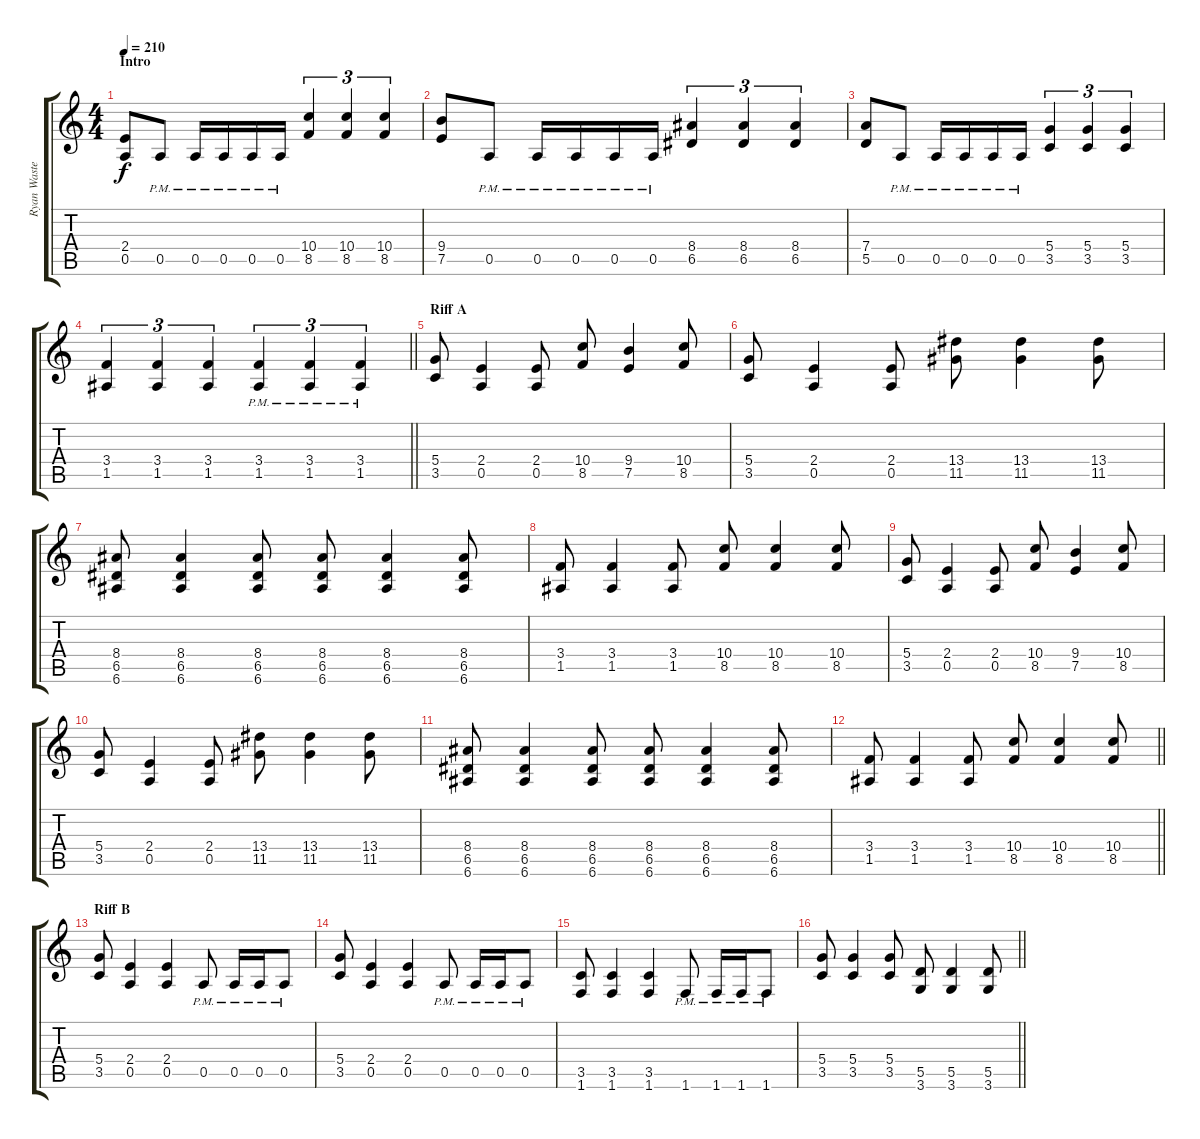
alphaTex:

\track ("Ryan Waste (Left)" "Ryan Waste") {instrument distortionguitar}
\staff {score tabs}
\tuning (E4 B3 G3 D3 A2 E2) {hide}
\ts (4 4)
\section ("" "Intro")
\tempo 210
\clef g2
\ks c
(2.4 0.5).8{dy f instrument distortionguitar} 0.5{pm}.8 0.5{pm}.16 0.5{pm}.16 0.5{pm}.16 0.5{pm}.16 (10.4 8.5).4{tu (3 2)} (10.4 8.5).4{tu (3 2)} (10.4 8.5).4{tu (3 2)} |
(9.4 7.5).8 0.5{pm}.8 0.5{pm}.16 0.5{pm}.16 0.5{pm}.16 0.5{pm}.16 (8.4 6.5).4{tu (3 2)} (8.4 6.5).4{tu (3 2)} (8.4 6.5).4{tu (3 2)} |
(7.4 5.5).8 0.5{pm}.8 0.5{pm}.16 0.5{pm}.16 0.5{pm}.16 0.5{pm}.16 (5.4 3.5).4{tu (3 2)} (5.4 3.5).4{tu (3 2)} (5.4 3.5).4{tu (3 2)} |
\barLineRight lightlight
(3.4 1.5).4{tu (3 2)} (3.4 1.5).4{tu (3 2)} (3.4 1.5).4{tu (3 2)} (3.4{pm} 1.5{pm}).4{tu (3 2)} (3.4{pm} 1.5{pm}).4{tu (3 2)} (3.4{pm} 1.5{pm}).4{tu (3 2)} |
\section ("" "Riff A")
(5.4 3.5).8 (2.4 0.5).4 (2.4 0.5).8 (10.4 8.5).8 (9.4 7.5).4 (10.4 8.5).8 |
(5.4 3.5).8 (2.4 0.5).4 (2.4 0.5).8 (13.4 11.5).8 (13.4 11.5).4 (13.4 11.5).8 |
(8.4 6.5 6.6).8 (8.4 6.5 6.6).4 (8.4 6.5 6.6).8 (8.4 6.5 6.6).8 (8.4 6.5 6.6).4 (8.4 6.5 6.6).8 |
(3.4 1.5).8 (3.4 1.5).4 (3.4 1.5).8 (10.4 8.5).8 (10.4 8.5).4 (10.4 8.5).8 |
(5.4 3.5).8 (2.4 0.5).4 (2.4 0.5).8 (10.4 8.5).8 (9.4 7.5).4 (10.4 8.5).8 |
(5.4 3.5).8 (2.4 0.5).4 (2.4 0.5).8 (13.4 11.5).8 (13.4 11.5).4 (13.4 11.5).8 |
(8.4 6.5 6.6).8 (8.4 6.5 6.6).4 (8.4 6.5 6.6).8 (8.4 6.5 6.6).8 (8.4 6.5 6.6).4 (8.4 6.5 6.6).8 |
\barLineRight lightlight
(3.4 1.5).8 (3.4 1.5).4 (3.4 1.5).8 (10.4 8.5).8 (10.4 8.5).4 (10.4 8.5).8 |
\section ("" "Riff B")
(5.4 3.5).8 (2.4 0.5).4 (2.4 0.5).4 0.5{pm}.8 0.5{pm}.16 0.5{pm}.16 0.5{pm}.8 |
(5.4 3.5).8 (2.4 0.5).4 (2.4 0.5).4 0.5{pm}.8 0.5{pm}.16 0.5{pm}.16 0.5{pm}.8 |
(3.5 1.6).8 (3.5 1.6).4 (3.5 1.6).4 1.6{pm}.8 1.6{pm}.16 1.6{pm}.16 1.6{pm}.8 |
\barLineRight lightlight
(5.4 3.5).8 (5.4 3.5).4 (5.4 3.5).8 (5.5 3.6).8 (5.5 3.6).4 (5.5 3.6).8
